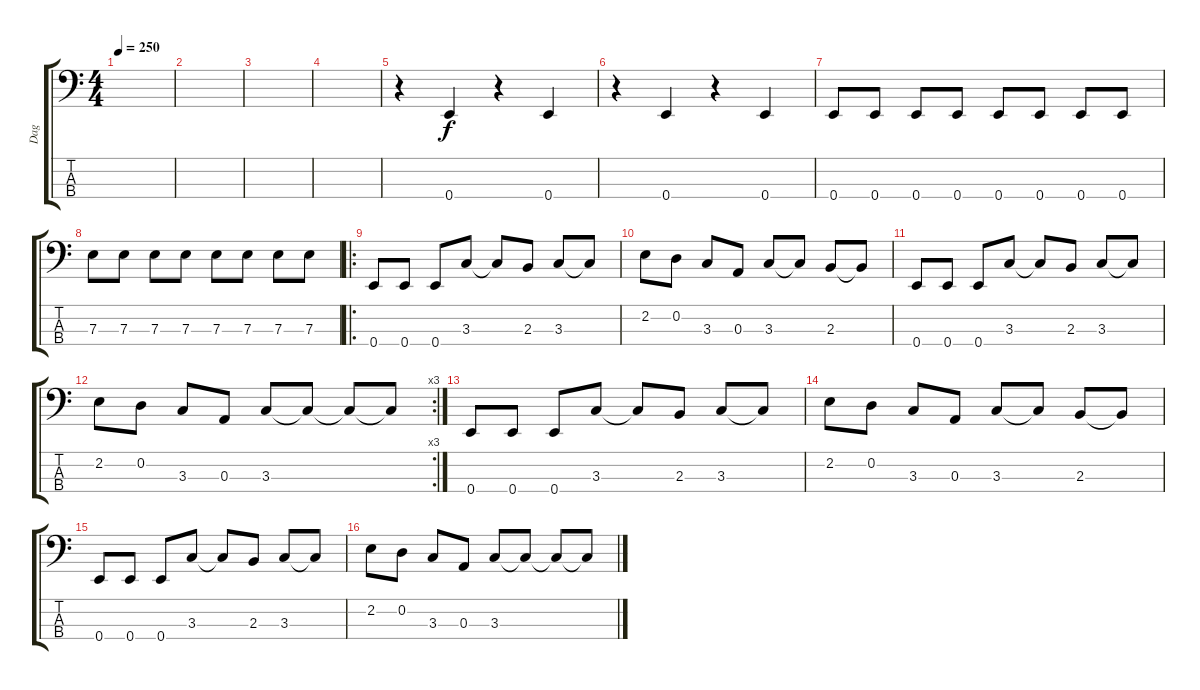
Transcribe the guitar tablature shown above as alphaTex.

\track ("Dag" "Dag") {instrument electricbasspick}
\staff {score tabs}
\tuning (G2 D2 A1 E1) {hide}
\ts (4 4)
\tempo 250
\clef f4
\ks c
|
|
|
|
r.4 0.4.4 r.4 0.4.4 |
r.4 0.4.4 r.4 0.4.4 |
0.4.8 0.4.8 0.4.8 0.4.8 0.4.8 0.4.8 0.4.8 0.4.8 |
7.3.8 7.3.8 7.3.8 7.3.8 7.3.8 7.3.8 7.3.8 7.3.8 |
\ro
0.4.8 0.4.8 0.4.8 3.3.8 3.3{t}.8 2.3.8 3.3.8 3.3{t}.8 |
2.2.8 0.2.8 3.3.8 0.3.8 3.3.8 3.3{t}.8 2.3.8 2.3{t}.8 |
0.4.8 0.4.8 0.4.8 3.3.8 3.3{t}.8 2.3.8 3.3.8 3.3{t}.8 |
\rc 3
2.2.8 0.2.8 3.3.8 0.3.8 3.3.8 3.3{t}.8 3.3{t}.8 3.3{t}.8 |
0.4.8 0.4.8 0.4.8 3.3.8 3.3{t}.8 2.3.8 3.3.8 3.3{t}.8 |
2.2.8 0.2.8 3.3.8 0.3.8 3.3.8 3.3{t}.8 2.3.8 2.3{t}.8 |
0.4.8 0.4.8 0.4.8 3.3.8 3.3{t}.8 2.3.8 3.3.8 3.3{t}.8 |
2.2.8 0.2.8 3.3.8 0.3.8 3.3.8 3.3{t}.8 3.3{t}.8 3.3{t}.8
